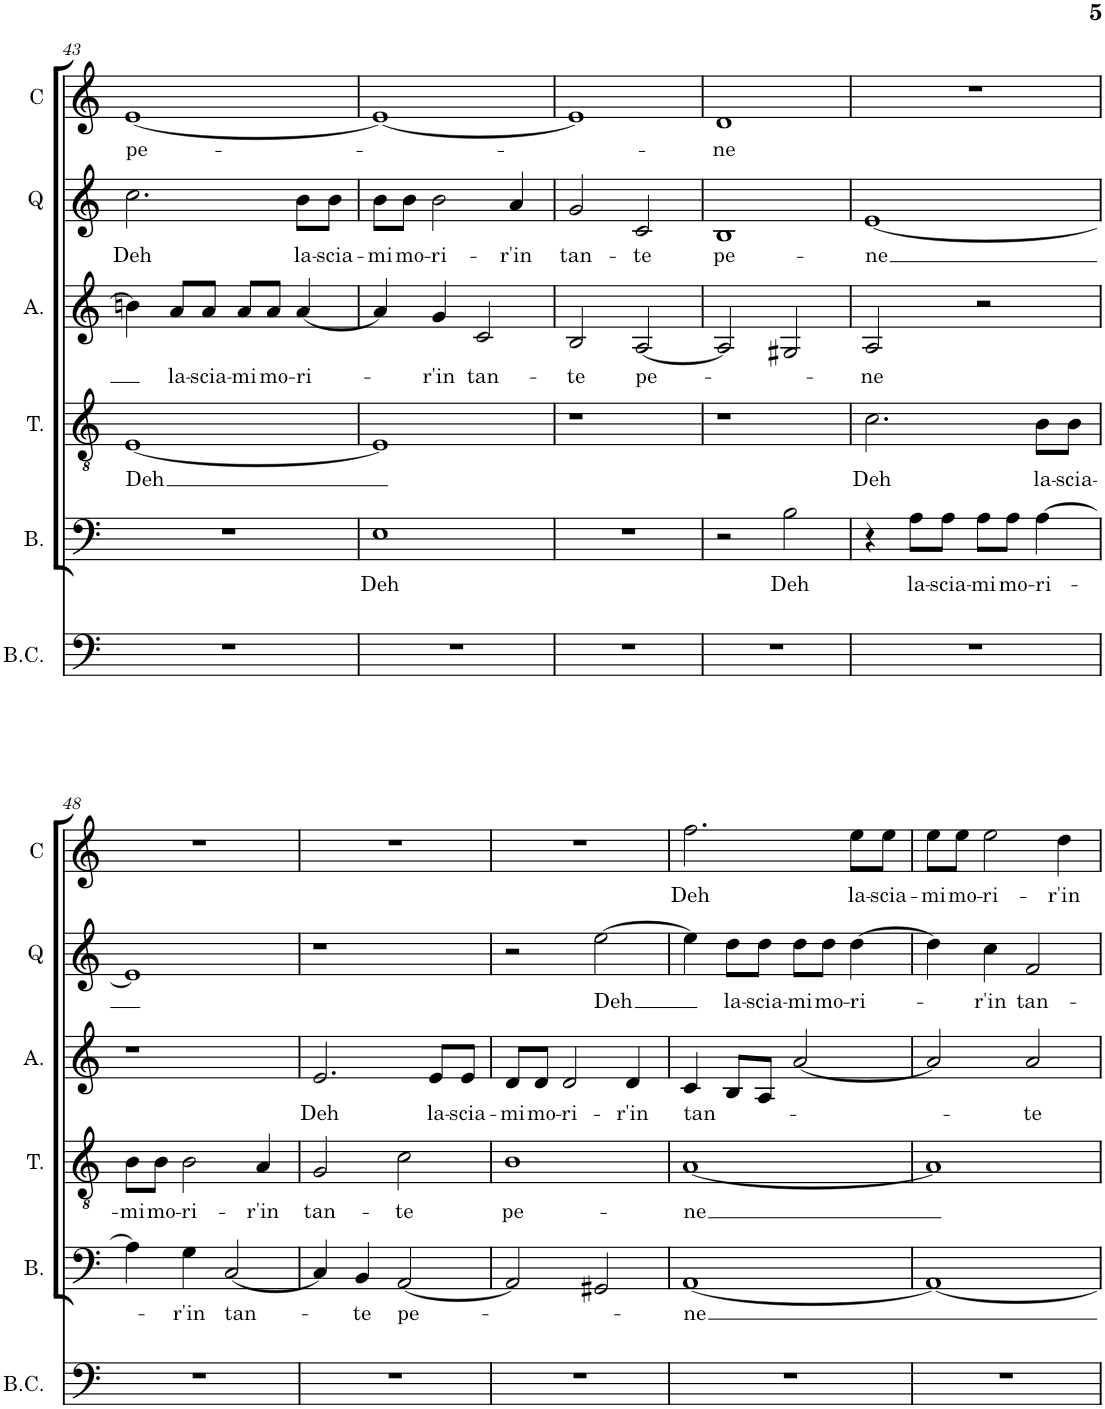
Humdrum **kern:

**kern	**kern	**text	**kern	**text	**kern	**text	**kern	**text	**kern	**text
*part6	*part5	*part5	*part4	*part4	*part3	*part3	*part2	*part2	*part1	*part1
*staff6	*staff5	*staff5	*staff4	*staff4	*staff3	*staff3	*staff2	*staff2	*staff1	*staff1
*I"Basso Continuo (optional)	*I"Bass	*	*I"Tenor	*	*I"Alto	*	*I"Quinto	*	*I"Canto	*
*I'B.C.	*I'B.	*	*I'T.	*	*I'A.	*	*I'Q	*	*I'C	*
!!LO:PB:g=z
*clefF4	*clefF4	*	*clefGv2	*	*clefG2	*	*clefG2	*	*clefG2	*
*k[]	*k[]	*	*k[]	*	*k[]	*	*k[]	*	*k[]	*
*M4/4	*M4/4	*	*M4/4	*	*M4/4	*	*M4/4	*	*M4/4	*
*met(c)	*met(c)	*	*met(c)	*	*met(c)	*	*met(c)	*	*met(c)	*
=43	=43	=43	=43	=43	=43	=43	=43	=43	=43	=43
!	!	!	!	!LO:LY:b	!	!	!	!LO:LY:b	!	!LO:LY:b
1r	1r	.	[1E	Deh	4bn\]	.	2.cc\	Deh	[1e	pe-
!	!	!	!	!	!	!LO:LY:b	!	!	!	!
.	.	.	.	.	8a/L	la-	.	.	.	.
!	!	!	!	!	!	!LO:LY:b	!	!	!	!
.	.	.	.	.	8a/J	-scia-	.	.	.	.
!	!	!	!	!	!	!LO:LY:b	!	!	!	!
.	.	.	.	.	8a/L	-mi	.	.	.	.
!	!	!	!	!	!	!LO:LY:b	!	!	!	!
.	.	.	.	.	8a/J	mo-	.	.	.	.
!	!	!	!	!	!	!LO:LY:b	!	!LO:LY:b	!	!
.	.	.	.	.	[4a/	-ri-	8b\L	la-	.	.
!	!	!	!	!	!	!	!	!LO:LY:b	!	!
.	.	.	.	.	.	.	8b\J	-scia-	.	.
=44	=44	=44	=44	=44	=44	=44	=44	=44	=44	=44
!	!	!LO:LY:b	!	!	!	!	!	!LO:LY:b	!	!
1r	1E	Deh	1E]	.	4a/]	.	8b\L	-mi	1e_	.
!	!	!	!	!	!	!	!	!LO:LY:b	!	!
.	.	.	.	.	.	.	8b\J	mo-	.	.
!	!	!	!	!	!	!LO:LY:b	!	!LO:LY:b	!	!
.	.	.	.	.	4g/	-r'in	2b\	-ri-	.	.
!	!	!	!	!	!	!LO:LY:b	!	!	!	!
.	.	.	.	.	2c/	tan-	.	.	.	.
!	!	!	!	!	!	!	!	!LO:LY:b	!	!
.	.	.	.	.	.	.	4a/	-r'in	.	.
=45	=45	=45	=45	=45	=45	=45	=45	=45	=45	=45
!	!	!	!	!	!	!LO:LY:b	!	!LO:LY:b	!	!
1r	1r	.	1r	.	2B/	-te	2g/	tan-	1e]	.
!	!	!	!	!	!	!LO:LY:b	!	!LO:LY:b	!	!
.	.	.	.	.	[2A/	pe-	2c/	-te	.	.
=46	=46	=46	=46	=46	=46	=46	=46	=46	=46	=46
!	!	!	!	!	!	!	!	!LO:LY:b	!	!LO:LY:b
1r	2r	.	1r	.	2A/]	.	1B	pe-	1d	-ne
!	!	!LO:LY:b	!	!	!	!	!	!	!	!
.	2B\	Deh	.	.	2G#X/	.	.	.	.	.
=47	=47	=47	=47	=47	=47	=47	=47	=47	=47	=47
!	!	!	!	!LO:LY:b	!	!LO:LY:b	!	!LO:LY:b	!	!
1r	4r	.	2.c\	Deh	2A/	-ne	[1e	-ne	1r	.
!	!	!LO:LY:b	!	!	!	!	!	!	!	!
.	8A\L	la-	.	.	.	.	.	.	.	.
!	!	!LO:LY:b	!	!	!	!	!	!	!	!
.	8A\J	-scia-	.	.	.	.	.	.	.	.
!	!	!LO:LY:b	!	!	!	!	!	!	!	!
.	8A\L	-mi	.	.	2r	.	.	.	.	.
!	!	!LO:LY:b	!	!	!	!	!	!	!	!
.	8A\J	mo-	.	.	.	.	.	.	.	.
!	!	!LO:LY:b	!	!LO:LY:b	!	!	!	!	!	!
.	[4A\	-ri-	8B\L	la-	.	.	.	.	.	.
!	!	!	!	!LO:LY:b	!	!	!	!	!	!
.	.	.	8B\J	-scia-	.	.	.	.	.	.
!!LO:LB:g=z
=48	=48	=48	=48	=48	=48	=48	=48	=48	=48	=48
!	!	!	!	!LO:LY:b	!	!	!	!	!	!
1r	4A\]	.	8B\L	-mi	1r	.	1e]	.	1r	.
!	!	!	!	!LO:LY:b	!	!	!	!	!	!
.	.	.	8B\J	mo-	.	.	.	.	.	.
!	!	!LO:LY:b	!	!LO:LY:b	!	!	!	!	!	!
.	4G\	-r'in	2B\	-ri-	.	.	.	.	.	.
!	!	!LO:LY:b	!	!	!	!	!	!	!	!
.	[2C/	tan-	.	.	.	.	.	.	.	.
!	!	!	!	!LO:LY:b	!	!	!	!	!	!
.	.	.	4A/	-r'in	.	.	.	.	.	.
=49	=49	=49	=49	=49	=49	=49	=49	=49	=49	=49
!	!	!	!	!LO:LY:b	!	!LO:LY:b	!	!	!	!
1r	4C/]	.	2G/	tan-	2.e/	Deh	1r	.	1r	.
!	!	!LO:LY:b	!	!	!	!	!	!	!	!
.	4BB/	-te	.	.	.	.	.	.	.	.
!	!	!LO:LY:b	!	!LO:LY:b	!	!	!	!	!	!
.	[2AA/	pe-	2c\	-te	.	.	.	.	.	.
!	!	!	!	!	!	!LO:LY:b	!	!	!	!
.	.	.	.	.	8e/L	la-	.	.	.	.
!	!	!	!	!	!	!LO:LY:b	!	!	!	!
.	.	.	.	.	8e/J	-scia-	.	.	.	.
=50	=50	=50	=50	=50	=50	=50	=50	=50	=50	=50
!	!	!	!	!LO:LY:b	!	!LO:LY:b	!	!	!	!
1r	2AA/]	.	1B	pe-	8d/L	-mi	2r	.	1r	.
!	!	!	!	!	!	!LO:LY:b	!	!	!	!
.	.	.	.	.	8d/J	mo-	.	.	.	.
!	!	!	!	!	!	!LO:LY:b	!	!	!	!
.	.	.	.	.	2d/	-ri-	.	.	.	.
!	!	!	!	!	!	!	!	!LO:LY:b	!	!
.	2GG#X/	.	.	.	.	.	[2ee\	Deh	.	.
!	!	!	!	!	!	!LO:LY:b	!	!	!	!
.	.	.	.	.	4d/	-r'in	.	.	.	.
=51	=51	=51	=51	=51	=51	=51	=51	=51	=51	=51
!	!	!LO:LY:b	!	!LO:LY:b	!	!LO:LY:b	!	!	!	!LO:LY:b
1r	[1AA	-ne	[1A	-ne	4c/	tan-	4ee\]	.	2.ff\	Deh
!	!	!	!	!	!	!	!	!LO:LY:b	!	!
.	.	.	.	.	8B/L	.	8dd\L	la-	.	.
!	!	!	!	!	!	!	!	!LO:LY:b	!	!
.	.	.	.	.	8A/J	.	8dd\J	-scia-	.	.
!	!	!	!	!	!	!	!	!LO:LY:b	!	!
.	.	.	.	.	[2a/	.	8dd\L	-mi	.	.
!	!	!	!	!	!	!	!	!LO:LY:b	!	!
.	.	.	.	.	.	.	8dd\J	mo-	.	.
!	!	!	!	!	!	!	!	!LO:LY:b	!	!LO:LY:b
.	.	.	.	.	.	.	[4dd\	-ri-	8ee\L	la-
!	!	!	!	!	!	!	!	!	!	!LO:LY:b
.	.	.	.	.	.	.	.	.	8ee\J	-scia-
=52	=52	=52	=52	=52	=52	=52	=52	=52	=52	=52
!	!	!	!	!	!	!	!	!	!	!LO:LY:b
1r	1AA_	.	1A]	.	2a/]	.	4dd\]	.	8ee\L	-mi
!	!	!	!	!	!	!	!	!	!	!LO:LY:b
.	.	.	.	.	.	.	.	.	8ee\J	mo-
!	!	!	!	!	!	!	!	!LO:LY:b	!	!LO:LY:b
.	.	.	.	.	.	.	4cc\	-r'in	2ee\	-ri-
!	!	!	!	!	!	!LO:LY:b	!	!LO:LY:b	!	!
.	.	.	.	.	2a/	-te	2f/	tan-	.	.
!	!	!	!	!	!	!	!	!	!	!LO:LY:b
.	.	.	.	.	.	.	.	.	4dd\	-r'in
=	=	=	=	=	=	=	=	=	=	=
*-	*-	*-	*-	*-	*-	*-	*-	*-	*-	*-
